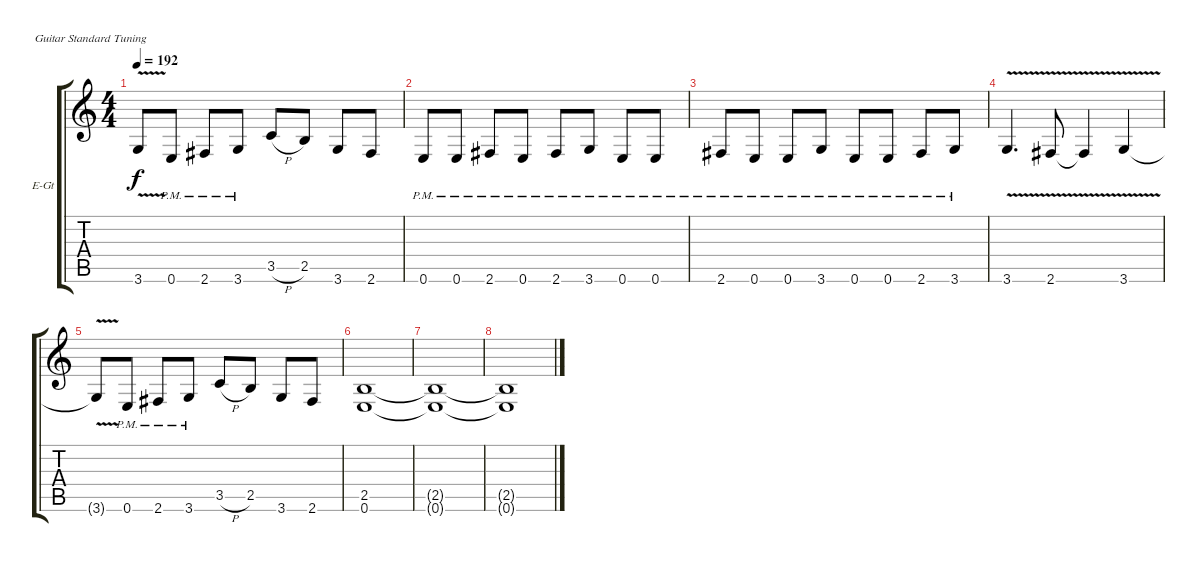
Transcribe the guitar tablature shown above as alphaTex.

\bracketExtendMode groupsimilarinstruments
\firstSystemTrackNameOrientation horizontal
\otherSystemsTrackNameOrientation horizontal
\track ("James Hetfield" "E-Gt") {instrument distortionguitar}
\staff {score tabs}
\tuning (E4 B3 G3 D3 A2 E2)
\ts (4 4)
\tempo 192
\clef g2
\ks c
3.6{v t}.8{dy f} 0.6{pm}.8 2.6{pm}.8 3.6{pm}.8 3.5{h}.8 2.5.8 3.6.8 2.6.8 |
0.6{pm}.8 0.6{pm}.8 2.6{pm}.8 0.6{pm}.8 2.6{pm}.8 3.6{pm}.8 0.6{pm}.8 0.6{pm}.8 |
2.6{pm}.8 0.6{pm}.8 0.6{pm}.8 3.6{pm}.8 0.6{pm}.8 0.6{pm}.8 2.6{pm}.8 3.6{pm}.8 |
3.6{v}.4{d} 2.6{v}.8 2.6{v t}.4 3.6{v}.4 |
3.6{v t}.8 0.6{pm}.8 2.6{pm}.8 3.6{pm}.8 3.5{h}.8 2.5.8 3.6.8 2.6.8 |
(2.5 0.6).1 |
(2.5{t} 0.6{t}).1 |
(2.5{t} 0.6{t}).1
